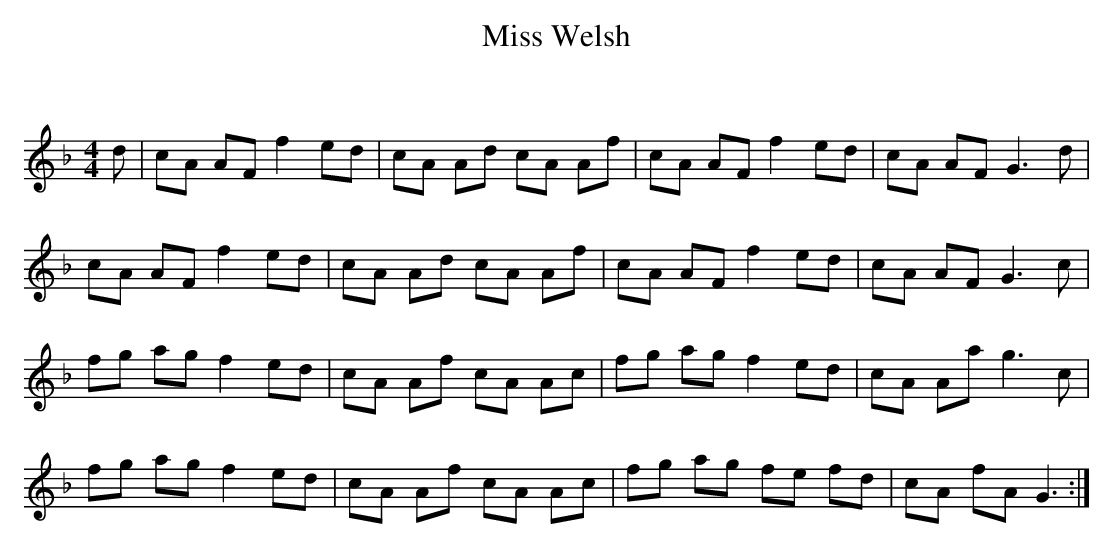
X:1
T: Miss Welsh
C:
Q: 232
K:F
M:4/4
L:1/8
d|cA AF f2 ed|cA Ad cA Af|cA AF f2 ed|cA AF G3d|
cA AF f2 ed|cA Ad cA Af|cA AF f2 ed|cA AF G3c|
fg ag f2 ed|cA Af cA Ac|fg ag f2 ed|cA Aa g3c|
fg ag f2 ed|cA Af cA Ac|fg ag fe fd|cA fA G3:|
